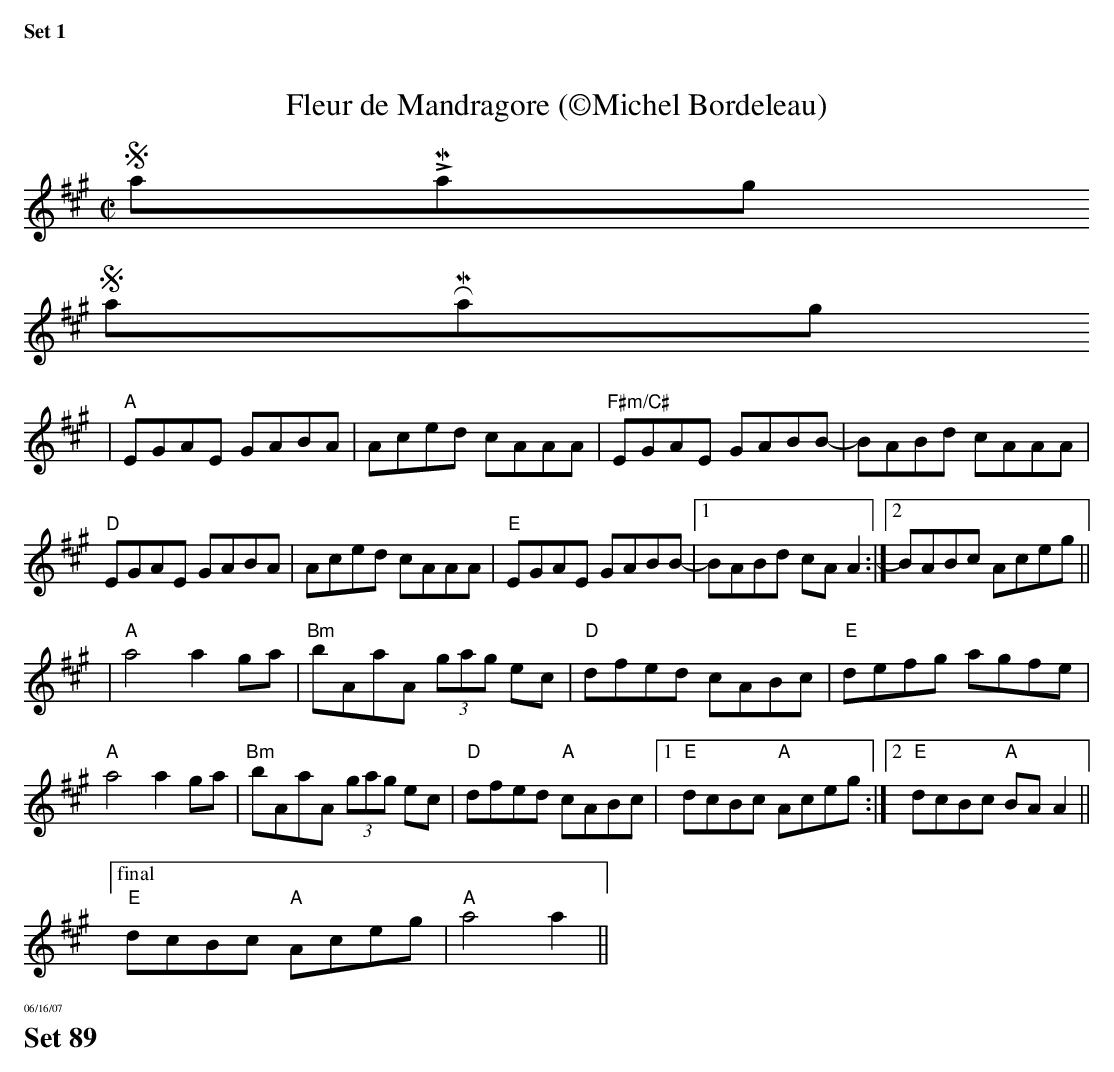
X:1
T:Fleur de Mandragore (\251Michel Bordeleau)
L:1/8
M:C|
K:A
$SmallLMargin
$SmallRMargin
|"A"EGAE GABA|Aced cAAA|"F#m/C#"EGAE GABB-| BABd cAAA|
"D"EGAE GABA|Aced cAAA|"E"EGAE GABB-|1BABd cAA2:|[2 BABc Aceg ||
| "A"a4 a2 ga| "Bm"bAaA (3gag ec |"D"dfed cABc|"E"defg agfe|
"A"a4 a2 ga| "Bm"bAaA (3gag ec |"D"dfed "A"cABc|[1  "E"dcBc "A"Aceg:|[2 "E"dcBc "A"BA A2 ||
["final"  "E"dcBc "A"Aceg|"A"a4 a2||
